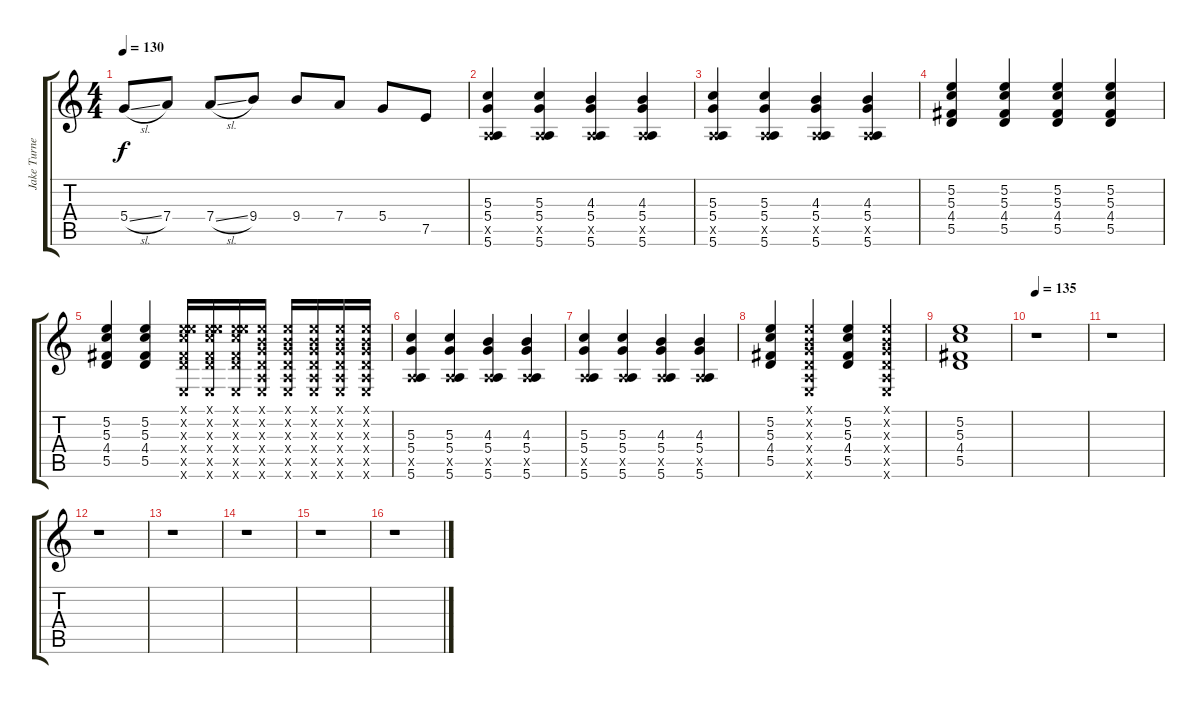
\track ("Jake Turner" "Jake Turne") {instrument acousticguitarsteel}
\staff {score tabs}
\tuning (E4 B3 G3 D3 A2 E2) {hide}
\ts (4 4)
\tempo 130
\clef g2
\ks c
5.4{sl}.8{dy f} 7.4.8 7.4{sl}.8 9.4.8 9.4.8 7.4.8 5.4.8 7.5.8 |
(5.3 5.4 0.5{x} 5.6).4 (5.3 5.4 0.5{x} 5.6).4 (4.3 5.4 0.5{x} 5.6).4 (4.3 5.4 0.5{x} 5.6).4 |
(5.3 5.4 0.5{x} 5.6).4 (5.3 5.4 0.5{x} 5.6).4 (4.3 5.4 0.5{x} 5.6).4 (4.3 5.4 0.5{x} 5.6).4 |
(5.2 5.3 4.4 5.5).4 (5.2 5.3 4.4 5.5).4 (5.2 5.3 4.4 5.5).4 (5.2 5.3 4.4 5.5).4 |
(5.2 5.3 4.4 5.5).4 (5.2 5.3 4.4 5.5).4 (0.1{x} 5.2{x} 5.3{x} 4.4{x} 5.5{x} 0.6{x}).16 (0.1{x} 5.2{x} 5.3{x} 4.4{x} 5.5{x} 0.6{x}).16 (0.1{x} 5.2{x} 5.3{x} 4.4{x} 5.5{x} 0.6{x}).16 (0.1{x} 0.2{x} 0.3{x} 0.4{x} 0.5{x} 0.6{x}).16 (0.1{x} 0.2{x} 0.3{x} 0.4{x} 0.5{x} 0.6{x}).16 (0.1{x} 0.2{x} 0.3{x} 0.4{x} 0.5{x} 0.6{x}).16 (0.1{x} 0.2{x} 0.3{x} 0.4{x} 0.5{x} 0.6{x}).16 (0.1{x} 0.2{x} 0.3{x} 0.4{x} 0.5{x} 0.6{x}).16 |
(5.3 5.4 0.5{x} 5.6).4 (5.3 5.4 0.5{x} 5.6).4 (4.3 5.4 0.5{x} 5.6).4 (4.3 5.4 0.5{x} 5.6).4 |
(5.3 5.4 0.5{x} 5.6).4 (5.3 5.4 0.5{x} 5.6).4 (4.3 5.4 0.5{x} 5.6).4 (4.3 5.4 0.5{x} 5.6).4 |
(5.2 5.3 4.4 5.5).4 (0.1{x} 0.2{x} 0.3{x} 0.4{x} 0.5{x} 0.6{x}).4 (5.2 5.3 4.4 5.5).4 (0.1{x} 0.2{x} 0.3{x} 0.4{x} 0.5{x} 0.6{x}).4 |
(5.2 5.3 4.4 5.5).1 |
\tempo 135
r.1 |
r.1 |
r.1 |
r.1 |
r.1 |
r.1 |
r.1
